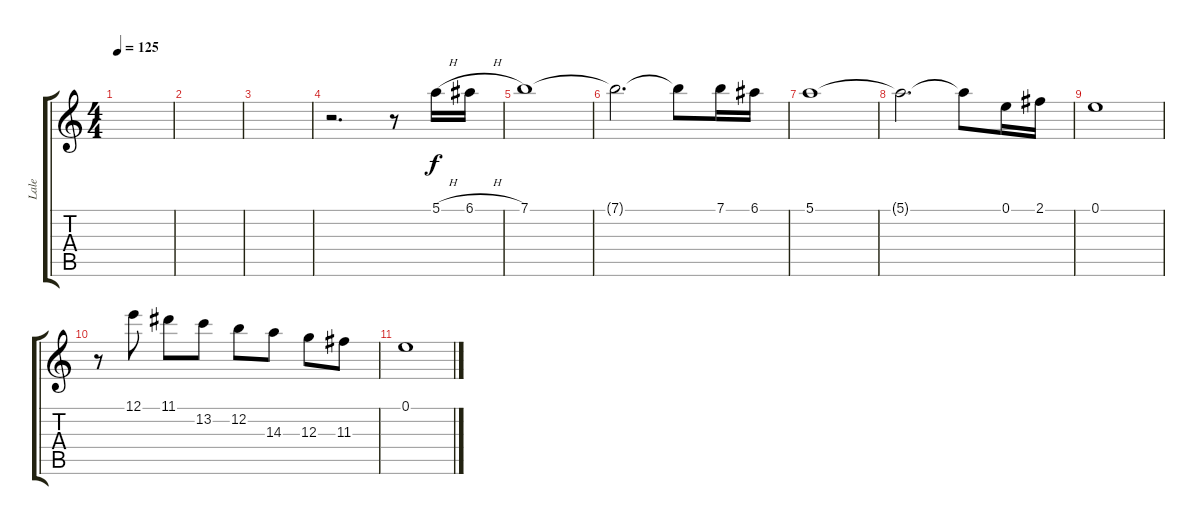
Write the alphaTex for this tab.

\track ("Lale" "Lale") {instrument overdrivenguitar}
\staff {score tabs}
\tuning (E4 B3 G3 D3 A2 E2) {hide}
\ts (4 4)
\tempo 125
\clef g2
\ks c
|
|
|
r.2{d} r.8 5.1{h}.16 6.1{h}.16 |
7.1.1 |
7.1{t}.2{d} 7.1{t}.8 7.1.16 6.1.16 |
5.1.1 |
5.1{t}.2{d} 5.1{t}.8 0.1.16 2.1.16 |
0.1.1 |
r.8 12.1.8 11.1.8 13.2.8 12.2.8 14.3.8 12.3.8 11.3.8 |
0.1.1
